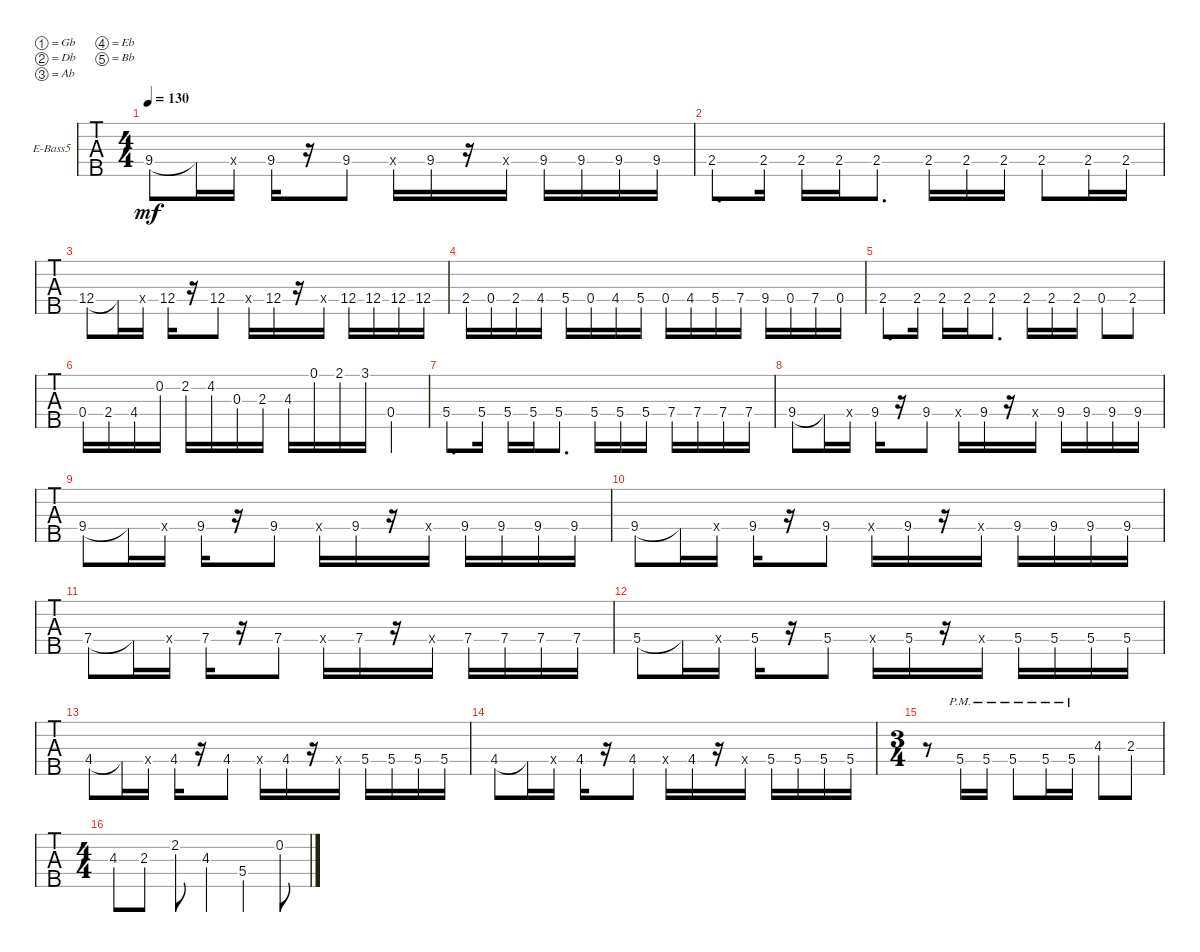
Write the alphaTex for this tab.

\defaultSystemsLayout 4
\bracketExtendMode groupsimilarinstruments
\firstSystemTrackNameOrientation horizontal
\otherSystemsTrackNameOrientation horizontal
\track ("Electric Bass" "E-Bass5") {instrument electricbassfinger}
\staff {tabs}
\tuning (Gb2 Db2 Ab1 Eb1 Bb0)
\ts (4 4)
\tempo 130
\clef f4
\ks c
9.4.8{dy mf} 9.4{t}.16 9.4{x}.16 9.4.16 r.16 9.4.8 0.4{x}.16 9.4.16 r.16 0.4{x}.16 9.4{st}.16 9.4{st}.16 9.4{st}.16 9.4{st}.16 |
2.4.8{d} 2.4.16 2.4.16 2.4.16 2.4.8{d} 2.4.16 2.4.16 2.4.16 2.4.8 2.4.16 2.4.16 |
12.4.8 12.4{t}.16 12.4{x}.16 12.4.16 r.16 12.4.8 0.4{x}.16 12.4.16 r.16 0.4{x}.16 12.4{st}.16 12.4{st}.16 12.4{st}.16 12.4{st}.16 |
2.4.16 0.4.16 2.4.16 4.4.16 5.4.16 0.4.16 4.4.16 5.4.16 0.4.16 4.4.16 5.4.16 7.4.16 9.4.16 0.4.16 7.4.16 0.4.16 |
2.4.8{d} 2.4.16 2.4.16 2.4.16 2.4.8{d} 2.4.16 2.4.16 2.4.16 0.4.8 2.4.8 |
0.4.16 2.4.16 4.4.16 0.2.16 2.2.16 4.2.16 0.3.16 2.3.16 4.3.16 0.1.16 2.1.16 3.1.16 0.4.4 |
5.4.8{d} 5.4.16 5.4.16 5.4.16 5.4.8{d} 5.4.16 5.4.16 5.4.16 7.4.16 7.4.16 7.4.16 7.4.16 |
9.4.8 9.4{t}.16 9.4{x}.16 9.4.16 r.16 9.4.8 0.4{x}.16 9.4.16 r.16 0.4{x}.16 9.4{st}.16 9.4{st}.16 9.4{st}.16 9.4{st}.16 |
9.4.8 9.4{t}.16 9.4{x}.16 9.4.16 r.16 9.4.8 0.4{x}.16 9.4.16 r.16 0.4{x}.16 9.4{st}.16 9.4{st}.16 9.4{st}.16 9.4{st}.16 |
9.4.8 9.4{t}.16 9.4{x}.16 9.4.16 r.16 9.4.8 0.4{x}.16 9.4.16 r.16 0.4{x}.16 9.4{st}.16 9.4{st}.16 9.4{st}.16 9.4{st}.16 |
7.4.8 7.4{t}.16 7.4{x}.16 7.4.16 r.16 7.4.8 0.4{x}.16 7.4.16 r.16 0.4{x}.16 7.4{st}.16 7.4{st}.16 7.4{st}.16 7.4{st}.16 |
5.4.8 5.4{t}.16 7.4{x}.16 5.4.16 r.16 5.4.8 0.4{x}.16 5.4.16 r.16 0.4{x}.16 5.4{st}.16 5.4{st}.16 5.4{st}.16 5.4{st}.16 |
4.4.8 4.4{t}.16 4.4{x}.16 4.4.16 r.16 4.4.8 0.4{x}.16 4.4.16 r.16 0.4{x}.16 5.4{st}.16 5.4{st}.16 5.4{st}.16 5.4{st}.16 |
4.4.8 4.4{t}.16 4.4{x}.16 4.4.16 r.16 4.4.8 0.4{x}.16 4.4.16 r.16 0.4{x}.16 5.4{st}.16 5.4{st}.16 5.4{st}.16 5.4{st}.16 |
\ts (3 4)
r.8 5.4{pm}.16 5.4{pm}.16 5.4{pm st}.8 5.4{pm}.16 5.4{pm}.16 4.3.8 2.3.8 |
\ts (4 4)
4.3.8 2.3.8 2.2.8 4.3.4 5.4.4 0.2.8
